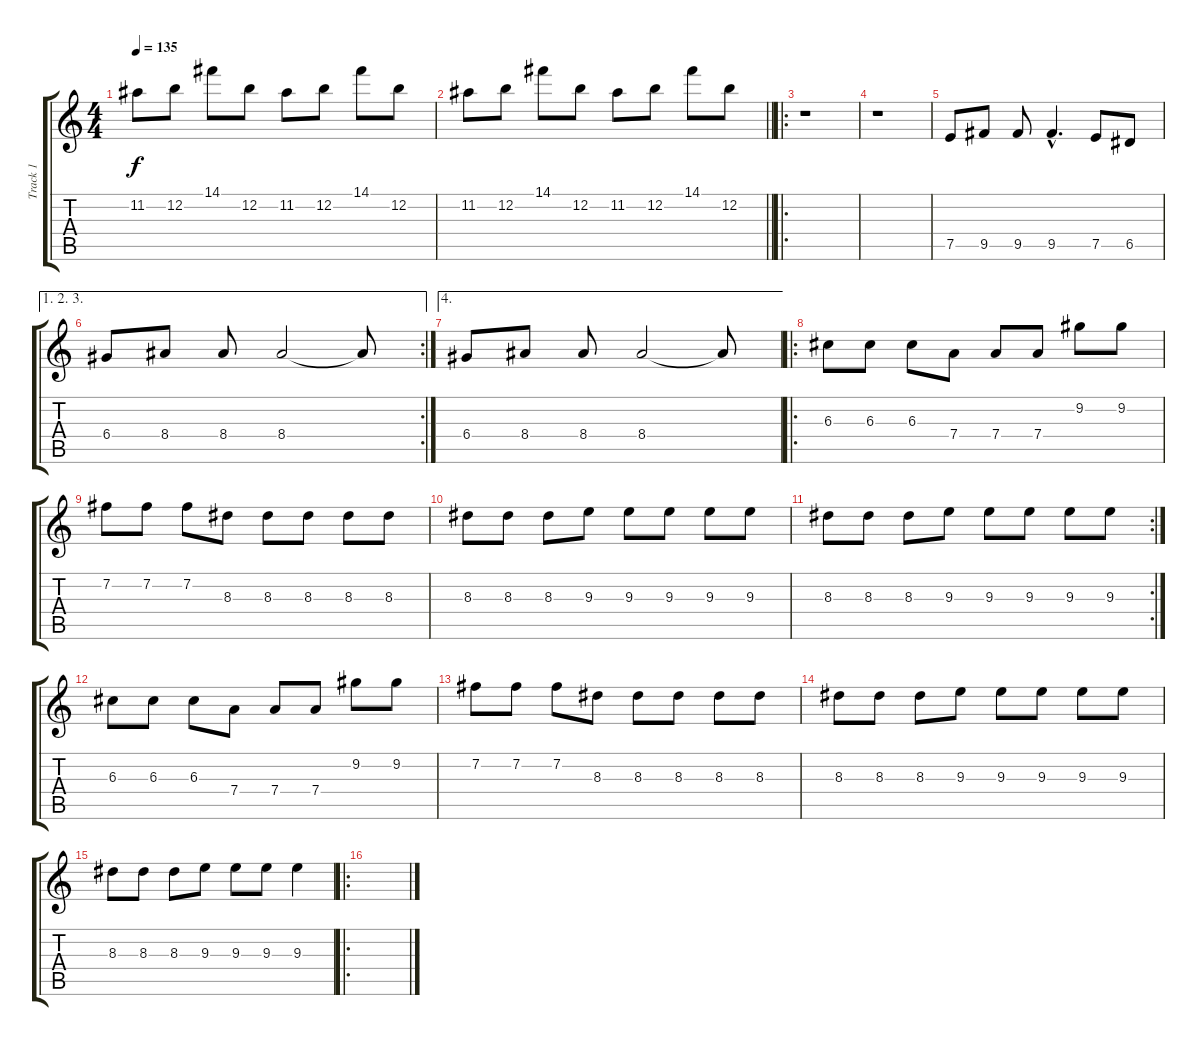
\track ("Track 1" "Track 1") {instrument overdrivenguitar}
\staff {score tabs}
\tuning (E4 B3 G3 D3 A2 E2) {hide}
\ts (4 4)
\tempo 135
\clef g2
\ks c
11.2.8{dy f} 12.2.8 14.1.8 12.2.8 11.2.8 12.2.8 14.1.8 12.2.8 |
\barLineRight lightlight
11.2.8 12.2.8 14.1.8 12.2.8 11.2.8 12.2.8 14.1.8 12.2.8 |
\ro
r.1 |
r.1 |
7.5.8 9.5.8 9.5.8 9.5{hac}.4{d} 7.5.8 6.5.8 |
\ae (1 2 3)
\rc 2
6.4.8 8.4.8 8.4.8 8.4.2 8.4{t}.8 |
\ae 4
6.4.8 8.4.8 8.4.8 8.4.2 8.4{t}.8 |
\ro
6.3.8 6.3.8 6.3.8 7.4.8 7.4.8 7.4.8 9.2.8 9.2.8 |
7.2.8 7.2.8 7.2.8 8.3.8 8.3.8 8.3.8 8.3.8 8.3.8 |
8.3.8 8.3.8 8.3.8 9.3.8 9.3.8 9.3.8 9.3.8 9.3.8 |
\rc 2
8.3.8 8.3.8 8.3.8 9.3.8 9.3.8 9.3.8 9.3.8 9.3.8 |
6.3.8 6.3.8 6.3.8 7.4.8 7.4.8 7.4.8 9.2.8 9.2.8 |
7.2.8 7.2.8 7.2.8 8.3.8 8.3.8 8.3.8 8.3.8 8.3.8 |
8.3.8 8.3.8 8.3.8 9.3.8 9.3.8 9.3.8 9.3.8 9.3.8 |
8.3.8 8.3.8 8.3.8 9.3.8 9.3.8 9.3.8 9.3.4 |
\ro
